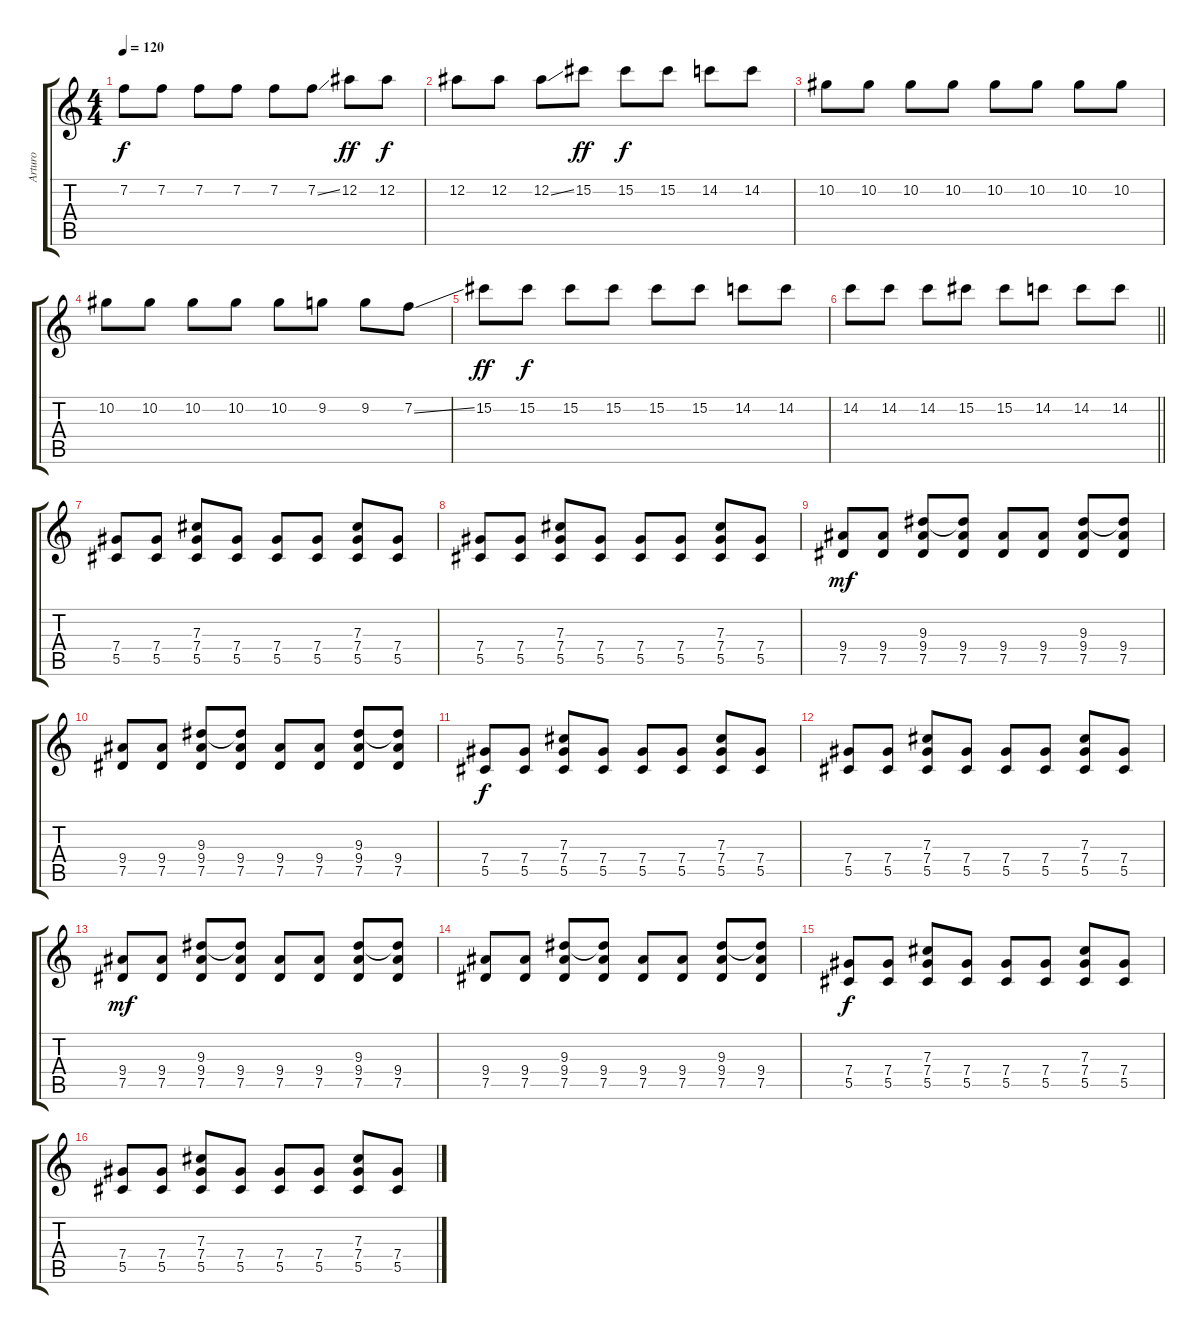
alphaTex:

\track ("Arturo" "Arturo") {instrument electricguitarclean}
\staff {score tabs}
\tuning (Eb4 Bb3 Gb3 Db3 Ab2 Eb2) {hide}
\ts (4 4)
\tempo 120
\clef g2
\ks c
7.2.8{dy f} 7.2.8 7.2.8 7.2.8 7.2.8 7.2{ss}.8 12.2.8{dy ff} 12.2.8{dy f} |
12.2.8 12.2.8 12.2{ss}.8 15.2.8{dy ff} 15.2.8{dy f} 15.2.8 14.2.8 14.2.8 |
10.2.8 10.2.8 10.2.8 10.2.8 10.2.8 10.2.8 10.2.8 10.2.8 |
10.2.8 10.2.8 10.2.8 10.2.8 10.2.8 9.2.8 9.2.8 7.2{ss}.8 |
15.2.8{dy ff} 15.2.8{dy f} 15.2.8 15.2.8 15.2.8 15.2.8 14.2.8 14.2.8 |
\barLineRight lightlight
14.2.8 14.2.8 14.2.8 15.2.8 15.2.8 14.2.8 14.2.8 14.2.8 |
(7.4 5.5).8{volume 11 instrument electricguitarclean} (7.4 5.5).8 (7.3 7.4 5.5).8 (7.4 5.5).8 (7.4 5.5).8 (7.4 5.5).8 (7.3 7.4 5.5).8 (7.4 5.5).8 |
(7.4 5.5).8 (7.4 5.5).8 (7.3 7.4 5.5).8 (7.4 5.5).8 (7.4 5.5).8 (7.4 5.5).8 (7.3 7.4 5.5).8 (7.4 5.5).8 |
(9.4 7.5).8{dy mf} (9.4 7.5).8 (9.3 9.4 7.5).8 (9.3{t} 9.4 7.5).8 (9.4 7.5).8 (9.4 7.5).8 (9.3 9.4 7.5).8 (9.3{t} 9.4 7.5).8 |
(9.4 7.5).8 (9.4 7.5).8 (9.3 9.4 7.5).8 (9.3{t} 9.4 7.5).8 (9.4 7.5).8 (9.4 7.5).8 (9.3 9.4 7.5).8 (9.3{t} 9.4 7.5).8 |
(7.4 5.5).8{dy f} (7.4 5.5).8 (7.3 7.4 5.5).8 (7.4 5.5).8 (7.4 5.5).8 (7.4 5.5).8 (7.3 7.4 5.5).8 (7.4 5.5).8 |
(7.4 5.5).8 (7.4 5.5).8 (7.3 7.4 5.5).8 (7.4 5.5).8 (7.4 5.5).8 (7.4 5.5).8 (7.3 7.4 5.5).8 (7.4 5.5).8 |
(9.4 7.5).8{dy mf} (9.4 7.5).8 (9.3 9.4 7.5).8 (9.3{t} 9.4 7.5).8 (9.4 7.5).8 (9.4 7.5).8 (9.3 9.4 7.5).8 (9.3{t} 9.4 7.5).8 |
(9.4 7.5).8 (9.4 7.5).8 (9.3 9.4 7.5).8 (9.3{t} 9.4 7.5).8 (9.4 7.5).8 (9.4 7.5).8 (9.3 9.4 7.5).8 (9.3{t} 9.4 7.5).8 |
(7.4 5.5).8{dy f} (7.4 5.5).8 (7.3 7.4 5.5).8 (7.4 5.5).8 (7.4 5.5).8 (7.4 5.5).8 (7.3 7.4 5.5).8 (7.4 5.5).8 |
(7.4 5.5).8 (7.4 5.5).8 (7.3 7.4 5.5).8 (7.4 5.5).8 (7.4 5.5).8 (7.4 5.5).8 (7.3 7.4 5.5).8 (7.4 5.5).8
